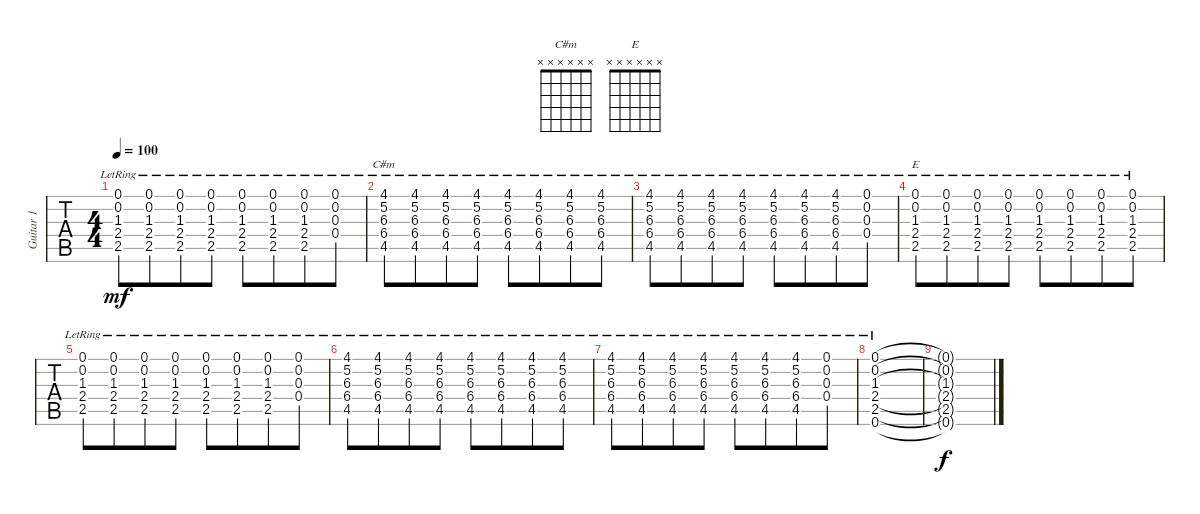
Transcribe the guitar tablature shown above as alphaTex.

\track ("Guitar 1" "Guitar 1") {instrument acousticguitarsteel}
\staff {tabs}
\tuning (E4 B3 G3 D3 A2 E2) {hide}
\chord ("C#m" x x x x x x)
\chord ("E" x x x x x x)
\ts (4 4)
\tempo 100
\clef g2
\ks c
(0.1{lr} 0.2{lr} 1.3{lr} 2.4{lr} 2.5{lr}).8{dy mf} (0.1{lr} 0.2{lr} 1.3{lr} 2.4{lr} 2.5{lr}).8{beam merge} (0.1{lr} 0.2{lr} 1.3{lr} 2.4{lr} 2.5{lr}).8 (0.1{lr} 0.2{lr} 1.3{lr} 2.4{lr} 2.5{lr}).8 (0.1{lr} 0.2{lr} 1.3{lr} 2.4{lr} 2.5{lr}).8 (0.1{lr} 0.2{lr} 1.3{lr} 2.4{lr} 2.5{lr}).8{beam merge} (0.1{lr} 0.2{lr} 1.3{lr} 2.4{lr} 2.5{lr}).8 (0.1{lr} 0.2{lr} 0.3{lr} 0.4{lr}).8 |
(4.1{lr} 5.2{lr} 6.3{lr} 6.4{lr} 4.5{lr}).8{ch "C#m"} (4.1{lr} 5.2{lr} 6.3{lr} 6.4{lr} 4.5{lr}).8{beam merge} (4.1{lr} 5.2{lr} 6.3{lr} 6.4{lr} 4.5{lr}).8 (4.1{lr} 5.2{lr} 6.3{lr} 6.4{lr} 4.5{lr}).8 (4.1{lr} 5.2{lr} 6.3{lr} 6.4{lr} 4.5{lr}).8 (4.1{lr} 5.2{lr} 6.3{lr} 6.4{lr} 4.5{lr}).8{beam merge} (4.1{lr} 5.2{lr} 6.3{lr} 6.4{lr} 4.5{lr}).8 (4.1{lr} 5.2{lr} 6.3{lr} 6.4{lr} 4.5{lr}).8 |
(4.1{lr} 5.2{lr} 6.3{lr} 6.4{lr} 4.5{lr}).8 (4.1{lr} 5.2{lr} 6.3{lr} 6.4{lr} 4.5{lr}).8{beam merge} (4.1{lr} 5.2{lr} 6.3{lr} 6.4{lr} 4.5{lr}).8 (4.1{lr} 5.2{lr} 6.3{lr} 6.4{lr} 4.5{lr}).8 (4.1{lr} 5.2{lr} 6.3{lr} 6.4{lr} 4.5{lr}).8 (4.1{lr} 5.2{lr} 6.3{lr} 6.4{lr} 4.5{lr}).8{beam merge} (4.1{lr} 5.2{lr} 6.3{lr} 6.4{lr} 4.5{lr}).8 (0.1{lr} 0.2{lr} 0.3{lr} 0.4{lr}).8 |
(0.1{lr} 0.2{lr} 1.3{lr} 2.4{lr} 2.5{lr}).8{ch "E"} (0.1{lr} 0.2{lr} 1.3{lr} 2.4{lr} 2.5{lr}).8{beam merge} (0.1{lr} 0.2{lr} 1.3{lr} 2.4{lr} 2.5{lr}).8 (0.1{lr} 0.2{lr} 1.3{lr} 2.4{lr} 2.5{lr}).8 (0.1{lr} 0.2{lr} 1.3{lr} 2.4{lr} 2.5{lr}).8 (0.1{lr} 0.2{lr} 1.3{lr} 2.4{lr} 2.5{lr}).8{beam merge} (0.1{lr} 0.2{lr} 1.3{lr} 2.4{lr} 2.5{lr}).8 (0.1{lr} 0.2{lr} 1.3{lr} 2.4{lr} 2.5{lr}).8 |
(0.1{lr} 0.2{lr} 1.3{lr} 2.4{lr} 2.5{lr}).8 (0.1{lr} 0.2{lr} 1.3{lr} 2.4{lr} 2.5{lr}).8{beam merge} (0.1{lr} 0.2{lr} 1.3{lr} 2.4{lr} 2.5{lr}).8 (0.1{lr} 0.2{lr} 1.3{lr} 2.4{lr} 2.5{lr}).8 (0.1{lr} 0.2{lr} 1.3{lr} 2.4{lr} 2.5{lr}).8 (0.1{lr} 0.2{lr} 1.3{lr} 2.4{lr} 2.5{lr}).8{beam merge} (0.1{lr} 0.2{lr} 1.3{lr} 2.4{lr} 2.5{lr}).8 (0.1{lr} 0.2{lr} 0.3{lr} 0.4{lr}).8 |
(4.1{lr} 5.2{lr} 6.3{lr} 6.4{lr} 4.5{lr}).8 (4.1{lr} 5.2{lr} 6.3{lr} 6.4{lr} 4.5{lr}).8{beam merge} (4.1{lr} 5.2{lr} 6.3{lr} 6.4{lr} 4.5{lr}).8 (4.1{lr} 5.2{lr} 6.3{lr} 6.4{lr} 4.5{lr}).8 (4.1{lr} 5.2{lr} 6.3{lr} 6.4{lr} 4.5{lr}).8 (4.1{lr} 5.2{lr} 6.3{lr} 6.4{lr} 4.5{lr}).8{beam merge} (4.1{lr} 5.2{lr} 6.3{lr} 6.4{lr} 4.5{lr}).8 (4.1{lr} 5.2{lr} 6.3{lr} 6.4{lr} 4.5{lr}).8 |
(4.1{lr} 5.2{lr} 6.3{lr} 6.4{lr} 4.5{lr}).8 (4.1{lr} 5.2{lr} 6.3{lr} 6.4{lr} 4.5{lr}).8{beam merge} (4.1{lr} 5.2{lr} 6.3{lr} 6.4{lr} 4.5{lr}).8 (4.1{lr} 5.2{lr} 6.3{lr} 6.4{lr} 4.5{lr}).8 (4.1{lr} 5.2{lr} 6.3{lr} 6.4{lr} 4.5{lr}).8 (4.1{lr} 5.2{lr} 6.3{lr} 6.4{lr} 4.5{lr}).8{beam merge} (4.1{lr} 5.2{lr} 6.3{lr} 6.4{lr} 4.5{lr}).8 (0.1{lr} 0.2{lr} 0.3{lr} 0.4{lr}).8 |
(0.1{lr} 0.2{lr} 1.3{lr} 2.4{lr} 2.5{lr} 0.6{lr}).1{volume 0} |
(0.1{t} 0.2{t} 1.3{t} 2.4{t} 2.5{t} 0.6{t}).1{dy f}
